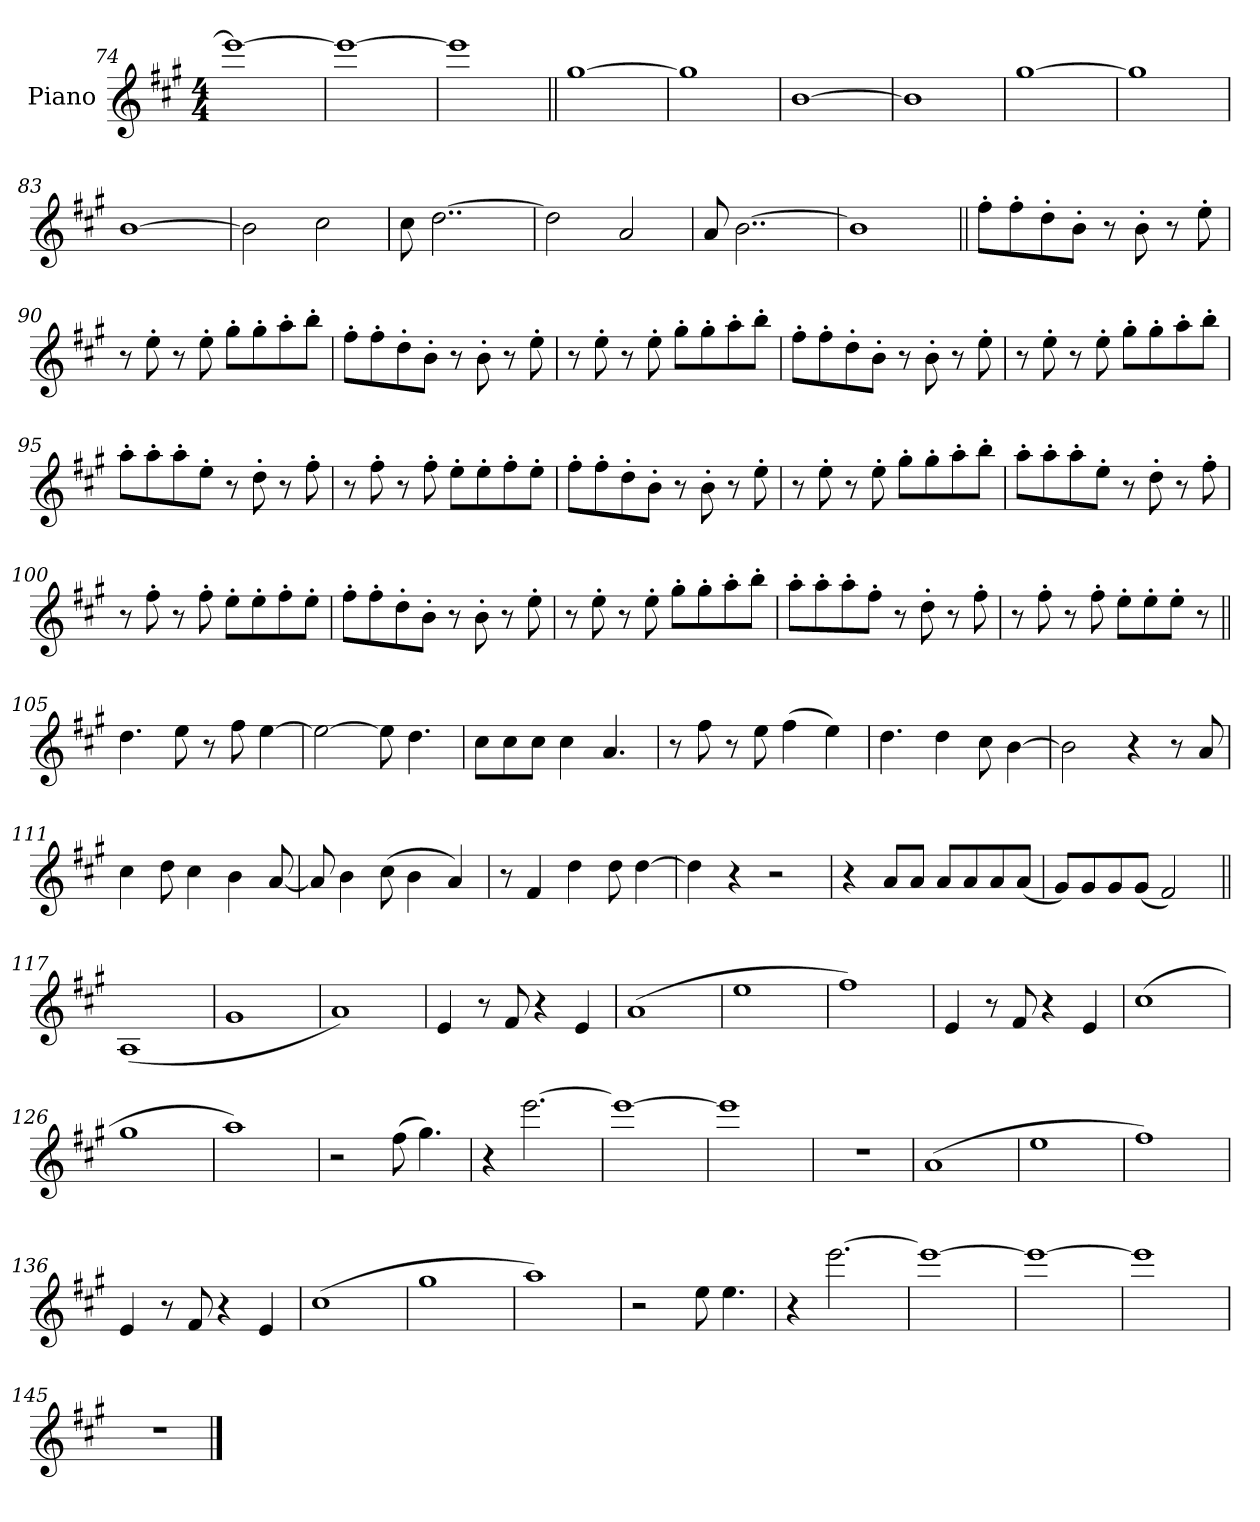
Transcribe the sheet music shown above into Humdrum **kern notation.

**kern
*part1
*staff1
*I"Piano
*I'Pno.
*clefG2
*k[f#c#g#]
*M4/4
=74
1eee_
=75
1eee_
=76
1eee]
=77||
[1gg#!
=78
1gg#!]
=79
[1b!
=80
1b!]
=81
[1gg#!
=82
1gg#!]
=83
[1b!
=84
2b!]
2cc#!
=85
8cc#!
[2..dd!
=86
2dd!]
2a!
=87
8a!
[2..b!
=88
1b!]
=89||
8ff#'L
8ff#'
8dd'
8b'J
8r
8b'
8r
8ee'
=90
8r
8ee'
8r
8ee'
8gg#'L
8gg#'
8aa'
8bb'J
=91
8ff#'L
8ff#'
8dd'
8b'J
8r
8b'
8r
8ee'
=92
8r
8ee'
8r
8ee'
8gg#'L
8gg#'
8aa'
8bb'J
=93
8ff#'L
8ff#'
8dd'
8b'J
8r
8b'
8r
8ee'
=94
8r
8ee'
8r
8ee'
8gg#'L
8gg#'
8aa'
8bb'J
=95
8aa'L
8aa'
8aa'
8ee'J
8r
8dd'
8r
8ff#'
=96
8r
8ff#'
8r
8ff#'
8ee'L
8ee'
8ff#'
8ee'J
=97
8ff#'L
8ff#'
8dd'
8b'J
8r
8b'
8r
8ee'
=98
8r
8ee'
8r
8ee'
8gg#'L
8gg#'
8aa'
8bb'J
=99
8aa'L
8aa'
8aa'
8ee'J
8r
8dd'
8r
8ff#'
=100
8r
8ff#'
8r
8ff#'
8ee'L
8ee'
8ff#'
8ee'J
=101
8ff#'L
8ff#'
8dd'
8b'J
8r
8b'
8r
8ee'
=102
8r
8ee'
8r
8ee'
8gg#'L
8gg#'
8aa'
8bb'J
=103
8aa'L
8aa'
8aa'
8ff#'J
8r
8dd'
8r
8ff#'
=104
8r
8ff#'
8r
8ff#'
8ee'L
8ee'
8ee'J
8r
=105||
4.dd
8ee
8r
8ff#
[4ee
=106
2ee_
8ee]
4.dd
=107
8cc#L
8cc#
8cc#J
4cc#
4.a
=108
8r
8ff#
8r
8ee
(4ff#
4ee)
=109
4.dd
4dd
8cc#
[4b
=110
2b]
4r
8r
8a
=111
4cc#
8dd
4cc#
4b
[8a
=112
8a]
4b
(8cc#
4b
4a)
=113
8r
4f#
4dd
8dd
[4dd
=114
4dd]
4r
2r
=115
4r
8aL
8aJ
8aL
8a
8a
(8aJ
=116
8g#L)
8g#
8g#
(8g#J
2f#)
=117||
(1A
=118
1g#
=119
1a)
=120
4e!
8r
8f#!
4r
4e!
=121
(1a
=122
1ee
=123
1ff#)
=124
4e!
8r
8f#!
4r
4e!
=125
(1cc#
=126
1gg#
=127
1aa)
=128
2r
(8ff#
4.gg#)
=129
4r
[2.eee
=130
1eee_
=131
1eee]
=132
1r
=133
(1a
=134
1ee
=135
1ff#)
=136
4e!
8r
8f#!
4r
4e!
=137
(1cc#
=138
1gg#
=139
1aa)
=140
2r
8ee
4.ee
=141
4r
[2.eee
=142
1eee_
=143
1eee_
=144
1eee]
=145
1r
==
*-
